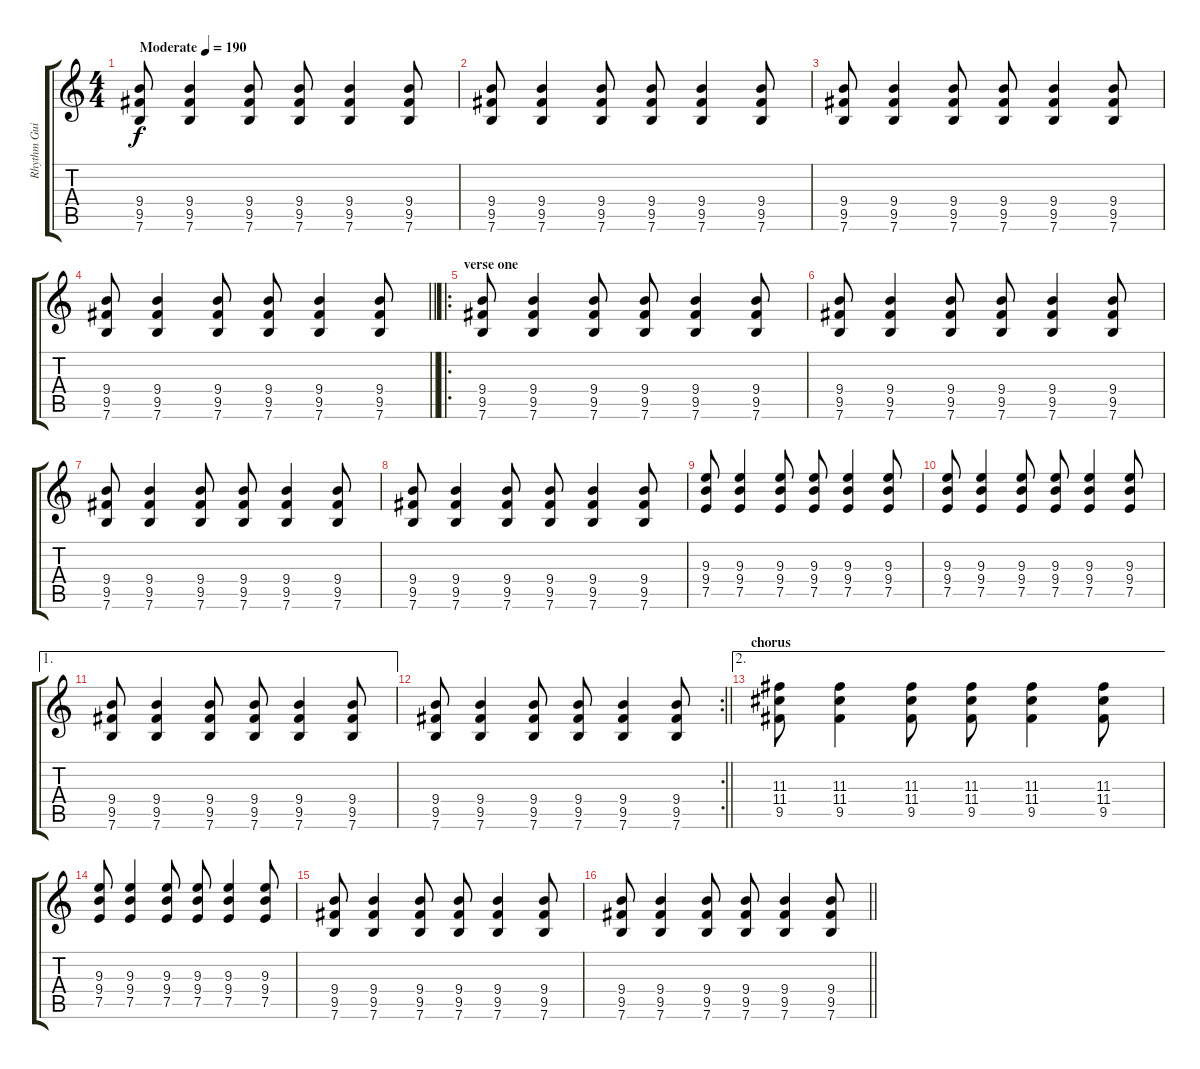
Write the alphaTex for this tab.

\track ("Rhythm Guitar (Phillip)" "Rhythm Gui") {instrument distortionguitar}
\staff {score tabs}
\tuning (E4 B3 G3 D3 A2 E2) {hide}
\ts (4 4)
\tempo (190 "Moderate")
\clef g2
\ks c
(9.4 9.5 7.6).8{dy f instrument distortionguitar} (9.4 9.5 7.6).4 (9.4 9.5 7.6).8 (9.4 9.5 7.6).8 (9.4 9.5 7.6).4 (9.4 9.5 7.6).8 |
(9.4 9.5 7.6).8 (9.4 9.5 7.6).4 (9.4 9.5 7.6).8 (9.4 9.5 7.6).8 (9.4 9.5 7.6).4 (9.4 9.5 7.6).8 |
(9.4 9.5 7.6).8 (9.4 9.5 7.6).4 (9.4 9.5 7.6).8 (9.4 9.5 7.6).8 (9.4 9.5 7.6).4 (9.4 9.5 7.6).8 |
\barLineRight lightlight
(9.4 9.5 7.6).8 (9.4 9.5 7.6).4 (9.4 9.5 7.6).8 (9.4 9.5 7.6).8 (9.4 9.5 7.6).4 (9.4 9.5 7.6).8 |
\ro
\section ("" "verse one")
(9.4 9.5 7.6).8 (9.4 9.5 7.6).4 (9.4 9.5 7.6).8 (9.4 9.5 7.6).8 (9.4 9.5 7.6).4 (9.4 9.5 7.6).8 |
(9.4 9.5 7.6).8 (9.4 9.5 7.6).4 (9.4 9.5 7.6).8 (9.4 9.5 7.6).8 (9.4 9.5 7.6).4 (9.4 9.5 7.6).8 |
(9.4 9.5 7.6).8 (9.4 9.5 7.6).4 (9.4 9.5 7.6).8 (9.4 9.5 7.6).8 (9.4 9.5 7.6).4 (9.4 9.5 7.6).8 |
(9.4 9.5 7.6).8 (9.4 9.5 7.6).4 (9.4 9.5 7.6).8 (9.4 9.5 7.6).8 (9.4 9.5 7.6).4 (9.4 9.5 7.6).8 |
(9.3 9.4 7.5).8 (9.3 9.4 7.5).4 (9.3 9.4 7.5).8 (9.3 9.4 7.5).8 (9.3 9.4 7.5).4 (9.3 9.4 7.5).8 |
(9.3 9.4 7.5).8 (9.3 9.4 7.5).4 (9.3 9.4 7.5).8 (9.3 9.4 7.5).8 (9.3 9.4 7.5).4 (9.3 9.4 7.5).8 |
\ae 1
(9.4 9.5 7.6).8 (9.4 9.5 7.6).4 (9.4 9.5 7.6).8 (9.4 9.5 7.6).8 (9.4 9.5 7.6).4 (9.4 9.5 7.6).8 |
\rc 2
\barLineRight lightlight
(9.4 9.5 7.6).8 (9.4 9.5 7.6).4 (9.4 9.5 7.6).8 (9.4 9.5 7.6).8 (9.4 9.5 7.6).4 (9.4 9.5 7.6).8 |
\ae 2
\section ("" "chorus")
(11.3 11.4 9.5).8 (11.3 11.4 9.5).4 (11.3 11.4 9.5).8 (11.3 11.4 9.5).8 (11.3 11.4 9.5).4 (11.3 11.4 9.5).8 |
(9.3 9.4 7.5).8 (9.3 9.4 7.5).4 (9.3 9.4 7.5).8 (9.3 9.4 7.5).8 (9.3 9.4 7.5).4 (9.3 9.4 7.5).8 |
(9.4 9.5 7.6).8 (9.4 9.5 7.6).4 (9.4 9.5 7.6).8 (9.4 9.5 7.6).8 (9.4 9.5 7.6).4 (9.4 9.5 7.6).8 |
\barLineRight lightlight
(9.4 9.5 7.6).8 (9.4 9.5 7.6).4 (9.4 9.5 7.6).8 (9.4 9.5 7.6).8 (9.4 9.5 7.6).4 (9.4 9.5 7.6).8
